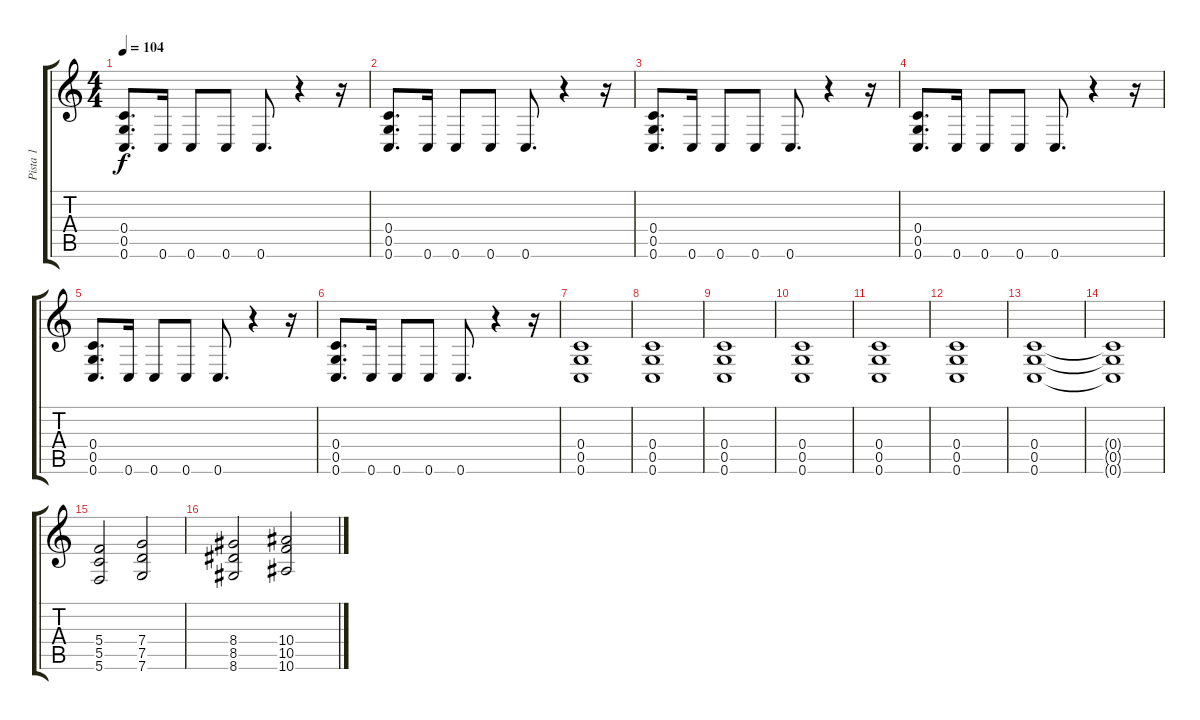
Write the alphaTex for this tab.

\track ("Pista 1" "Pista 1") {instrument distortionguitar}
\staff {score tabs}
\tuning (D4 A3 F3 C3 G2 C2) {hide}
\ts (4 4)
\tempo 104
\clef g2
\ks c
(0.4 0.5 0.6).8{d dy f} 0.6.16 0.6.8 0.6.8 0.6.8{d} r.4 r.16 |
(0.4 0.5 0.6).8{d} 0.6.16 0.6.8 0.6.8 0.6.8{d} r.4 r.16 |
(0.4 0.5 0.6).8{d} 0.6.16 0.6.8 0.6.8 0.6.8{d} r.4 r.16 |
(0.4 0.5 0.6).8{d} 0.6.16 0.6.8 0.6.8 0.6.8{d} r.4 r.16 |
(0.4 0.5 0.6).8{d} 0.6.16 0.6.8 0.6.8 0.6.8{d} r.4 r.16 |
(0.4 0.5 0.6).8{d} 0.6.16 0.6.8 0.6.8 0.6.8{d} r.4 r.16 |
(0.4 0.5 0.6).1 |
(0.4 0.5 0.6).1 |
(0.4 0.5 0.6).1 |
(0.4 0.5 0.6).1 |
(0.4 0.5 0.6).1 |
(0.4 0.5 0.6).1 |
(0.4 0.5 0.6).1 |
(0.4{t} 0.5{t} 0.6{t}).1 |
(5.4 5.5 5.6).2 (7.4 7.5 7.6).2 |
(8.4 8.5 8.6).2 (10.4 10.5 10.6).2
